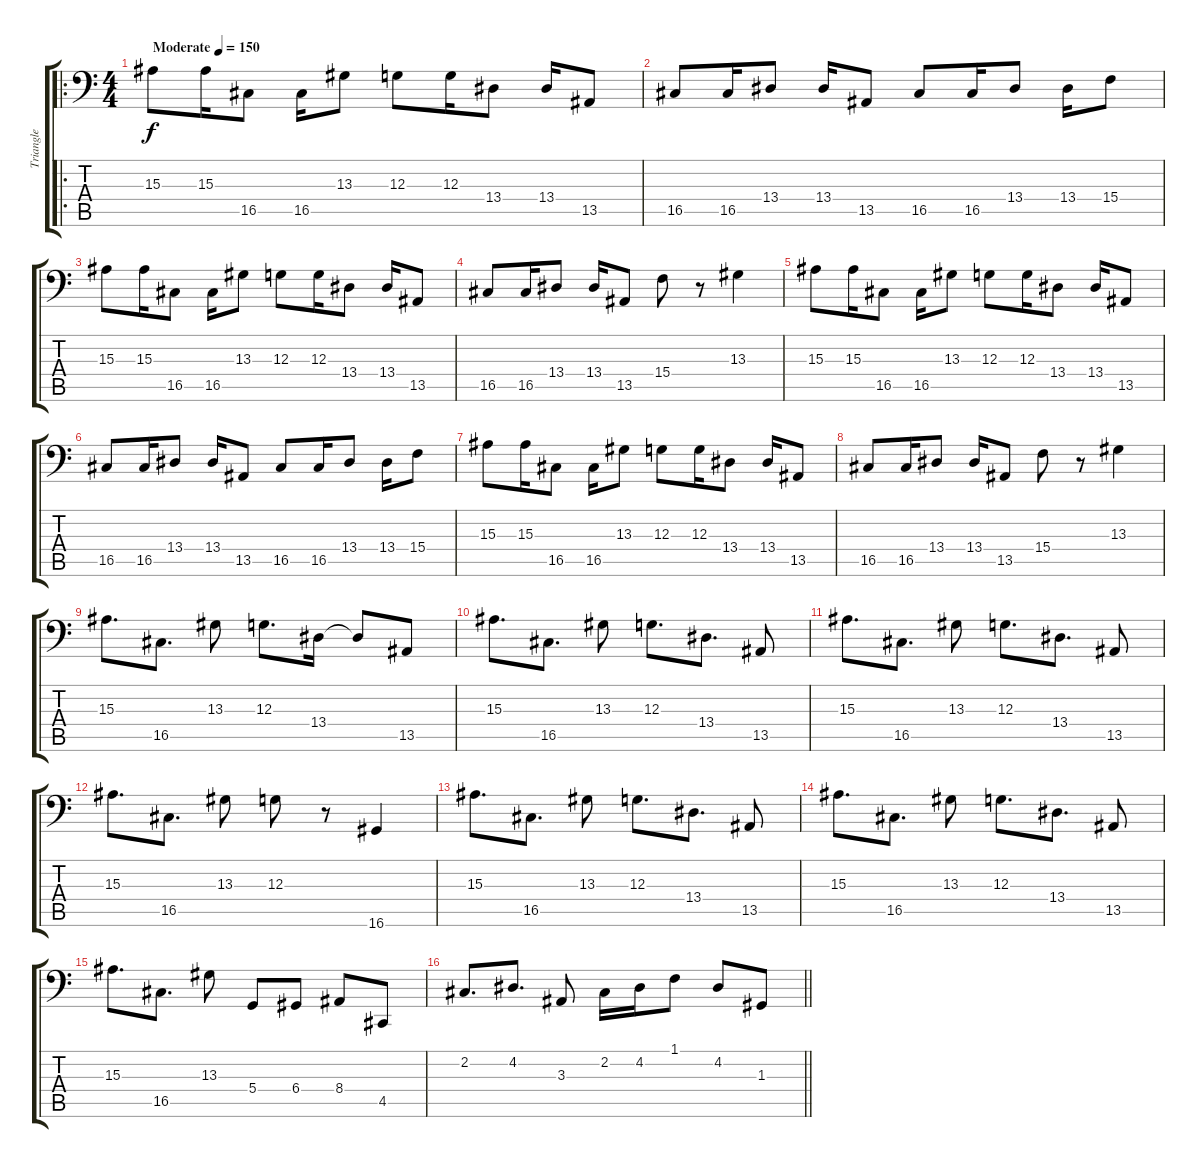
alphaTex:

\track ("Triangle" "Triangle") {instrument lead1square}
\staff {score tabs}
\tuning (E3 B2 G2 D2 A1 E1) {hide}
\ro
\ts (4 4)
\tempo (150 "Moderate")
\clef f4
\ks c
15.3.8{dy f instrument lead1square} 15.3.16 16.5.8 16.5.16 13.3.8 12.3.8 12.3.16 13.4.8 13.4.16 13.5.8 |
16.5.8 16.5.16 13.4.8 13.4.16 13.5.8 16.5.8 16.5.16 13.4.8 13.4.16 15.4.8 |
15.3.8 15.3.16 16.5.8 16.5.16 13.3.8 12.3.8 12.3.16 13.4.8 13.4.16 13.5.8 |
16.5.8 16.5.16 13.4.8 13.4.16 13.5.8 15.4.8 r.8 13.3.4 |
15.3.8 15.3.16 16.5.8 16.5.16 13.3.8 12.3.8 12.3.16 13.4.8 13.4.16 13.5.8 |
16.5.8 16.5.16 13.4.8 13.4.16 13.5.8 16.5.8 16.5.16 13.4.8 13.4.16 15.4.8 |
15.3.8 15.3.16 16.5.8 16.5.16 13.3.8 12.3.8 12.3.16 13.4.8 13.4.16 13.5.8 |
16.5.8 16.5.16 13.4.8 13.4.16 13.5.8 15.4.8 r.8 13.3.4 |
15.3.8{d} 16.5.8{d} 13.3.8 12.3.8{d} 13.4.16 13.4{t}.8 13.5.8 |
15.3.8{d} 16.5.8{d} 13.3.8 12.3.8{d} 13.4.8{d} 13.5.8 |
15.3.8{d} 16.5.8{d} 13.3.8 12.3.8{d} 13.4.8{d} 13.5.8 |
15.3.8{d} 16.5.8{d} 13.3.8 12.3.8 r.8 16.6.4 |
15.3.8{d} 16.5.8{d} 13.3.8 12.3.8{d} 13.4.8{d} 13.5.8 |
15.3.8{d} 16.5.8{d} 13.3.8 12.3.8{d} 13.4.8{d} 13.5.8 |
15.3.8{d} 16.5.8{d} 13.3.8 5.4.8 6.4.8 8.4.8 4.5.8 |
\barLineRight lightlight
2.2.8{d} 4.2.8{d} 3.3.8 2.2.16 4.2.16 1.1.8 4.2.8 1.3.8
